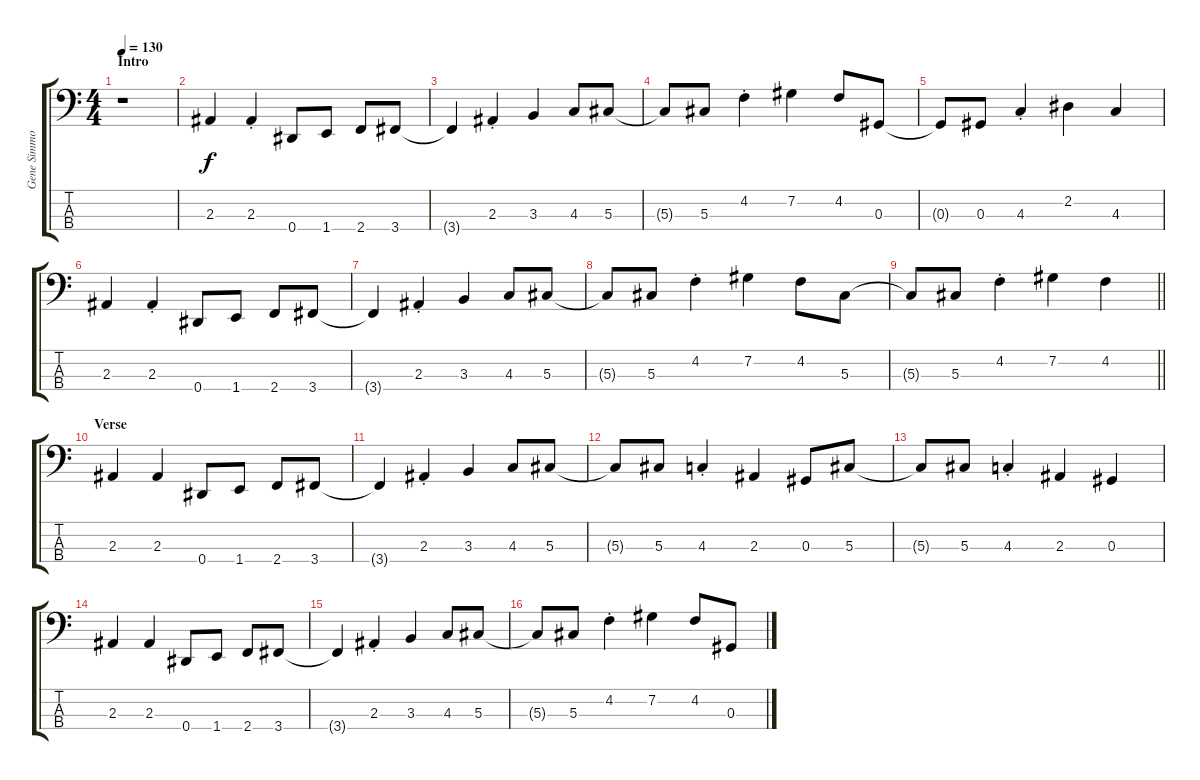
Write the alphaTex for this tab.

\track ("Gene Simmons" "Gene Simmo") {instrument electricbassfinger}
\staff {score tabs}
\tuning (Gb2 Db2 Ab1 Eb1) {hide}
\ts (4 4)
\section ("" "Intro")
\tempo 130
\clef f4
\ks c
r.1{dy f instrument electricbassfinger} |
2.3.4 2.3{st}.4 0.4.8 1.4.8 2.4.8 3.4.8 |
3.4{t}.4 2.3{st}.4 3.3.4 4.3.8 5.3.8 |
5.3{t}.8 5.3.8 4.2{st}.4 7.2.4 4.2.8 0.3.8 |
0.3{t}.8 0.3.8 4.3{st}.4 2.2.4 4.3.4 |
2.3.4 2.3{st}.4 0.4.8 1.4.8 2.4.8 3.4.8 |
3.4{t}.4 2.3{st}.4 3.3.4 4.3.8 5.3.8 |
5.3{t}.8 5.3.8 4.2{st}.4 7.2.4 4.2.8 5.3.8 |
\barLineRight lightlight
5.3{t}.8 5.3.8 4.2{st}.4 7.2.4 4.2.4 |
\section ("" "Verse")
2.3.4 2.3.4 0.4.8 1.4.8 2.4.8 3.4.8 |
3.4{t}.4 2.3{st}.4 3.3.4 4.3.8 5.3.8 |
5.3{t}.8 5.3.8 4.3{st}.4 2.3.4 0.3.8 5.3.8 |
5.3{t}.8 5.3.8 4.3{st}.4 2.3.4 0.3.4 |
2.3.4 2.3.4 0.4.8 1.4.8 2.4.8 3.4.8 |
3.4{t}.4 2.3{st}.4 3.3.4 4.3.8 5.3.8 |
5.3{t}.8 5.3.8 4.2{st}.4 7.2.4 4.2.8 0.3.8
